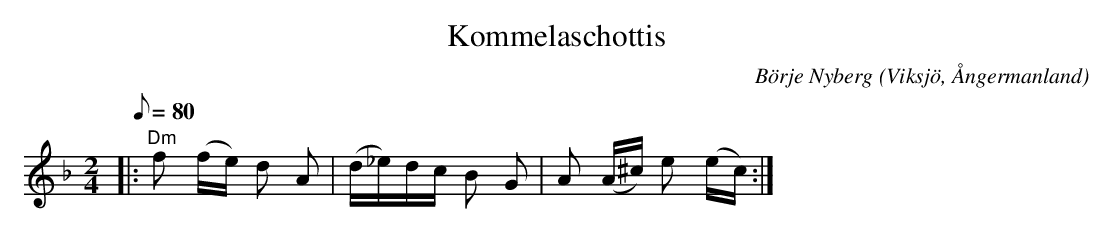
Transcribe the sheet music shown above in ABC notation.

X:1
T:Kommelaschottis
C:Börje Nyberg
O:Viksjö, Ångermanland
M:2/4
L:1/8
Q:80
K:Dm
|: "Dm"f (f/2e/2) d A | (d/2_e/2)d/2c/2 B G | A (A/2^c/2) e (e/2c/2) :|
